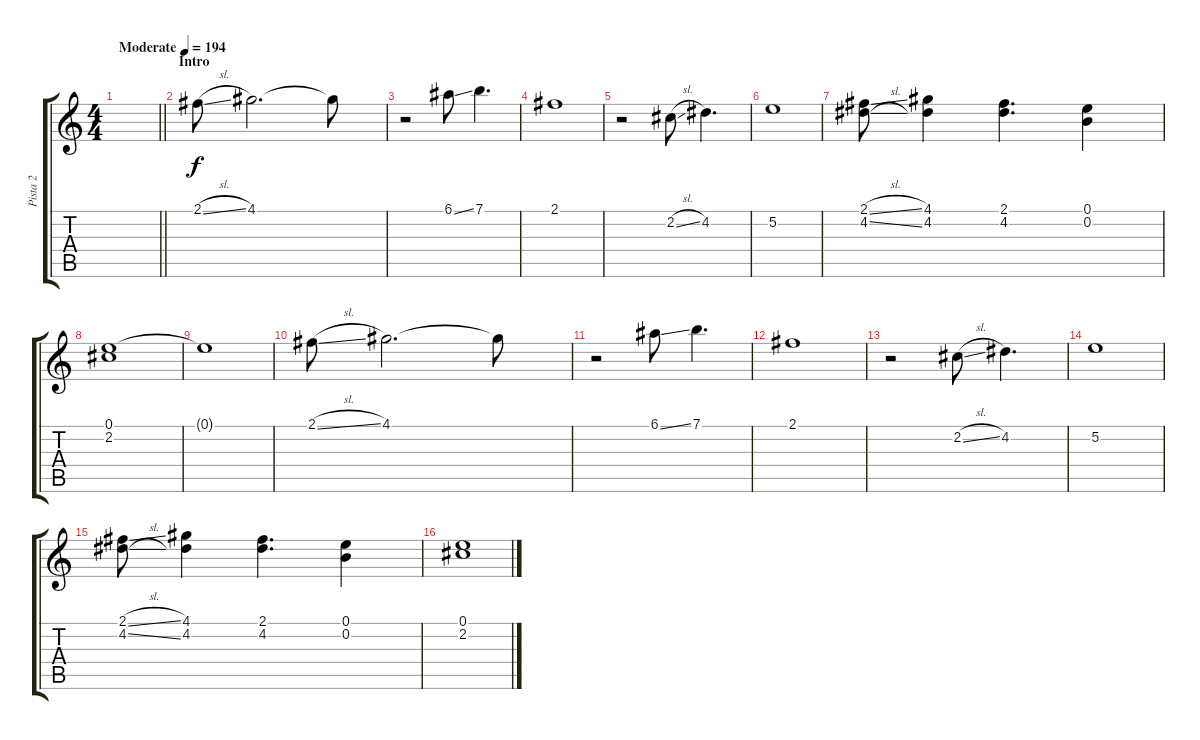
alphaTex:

\track ("Pista 2" "Pista 2") {instrument acousticguitarsteel}
\staff {score tabs}
\tuning (E4 B3 G3 D3 A2 E2) {hide}
\ts (4 4)
\tempo (194 "Moderate")
\clef g2
\barLineRight lightlight
\ks c
|
\section ("" "Intro")
2.1{sl}.8 4.1.2{d} 4.1{t}.8 |
r.2 6.1{ss}.8 7.1.4{d} |
2.1.1 |
r.2 2.2{sl}.8 4.2.4{d} |
5.2.1 |
(2.1{sl} 4.2{sl}).8 (4.1 4.2).4 (2.1 4.2).4{d} (0.1 0.2).4 |
(0.1 2.2).1 |
0.1{t}.1 |
2.1{sl}.8 4.1.2{d} 4.1{t}.8 |
r.2 6.1{ss}.8 7.1.4{d} |
2.1.1 |
r.2 2.2{sl}.8 4.2.4{d} |
5.2.1 |
(2.1{sl} 4.2{sl}).8 (4.1 4.2).4 (2.1 4.2).4{d} (0.1 0.2).4 |
(0.1 2.2).1
